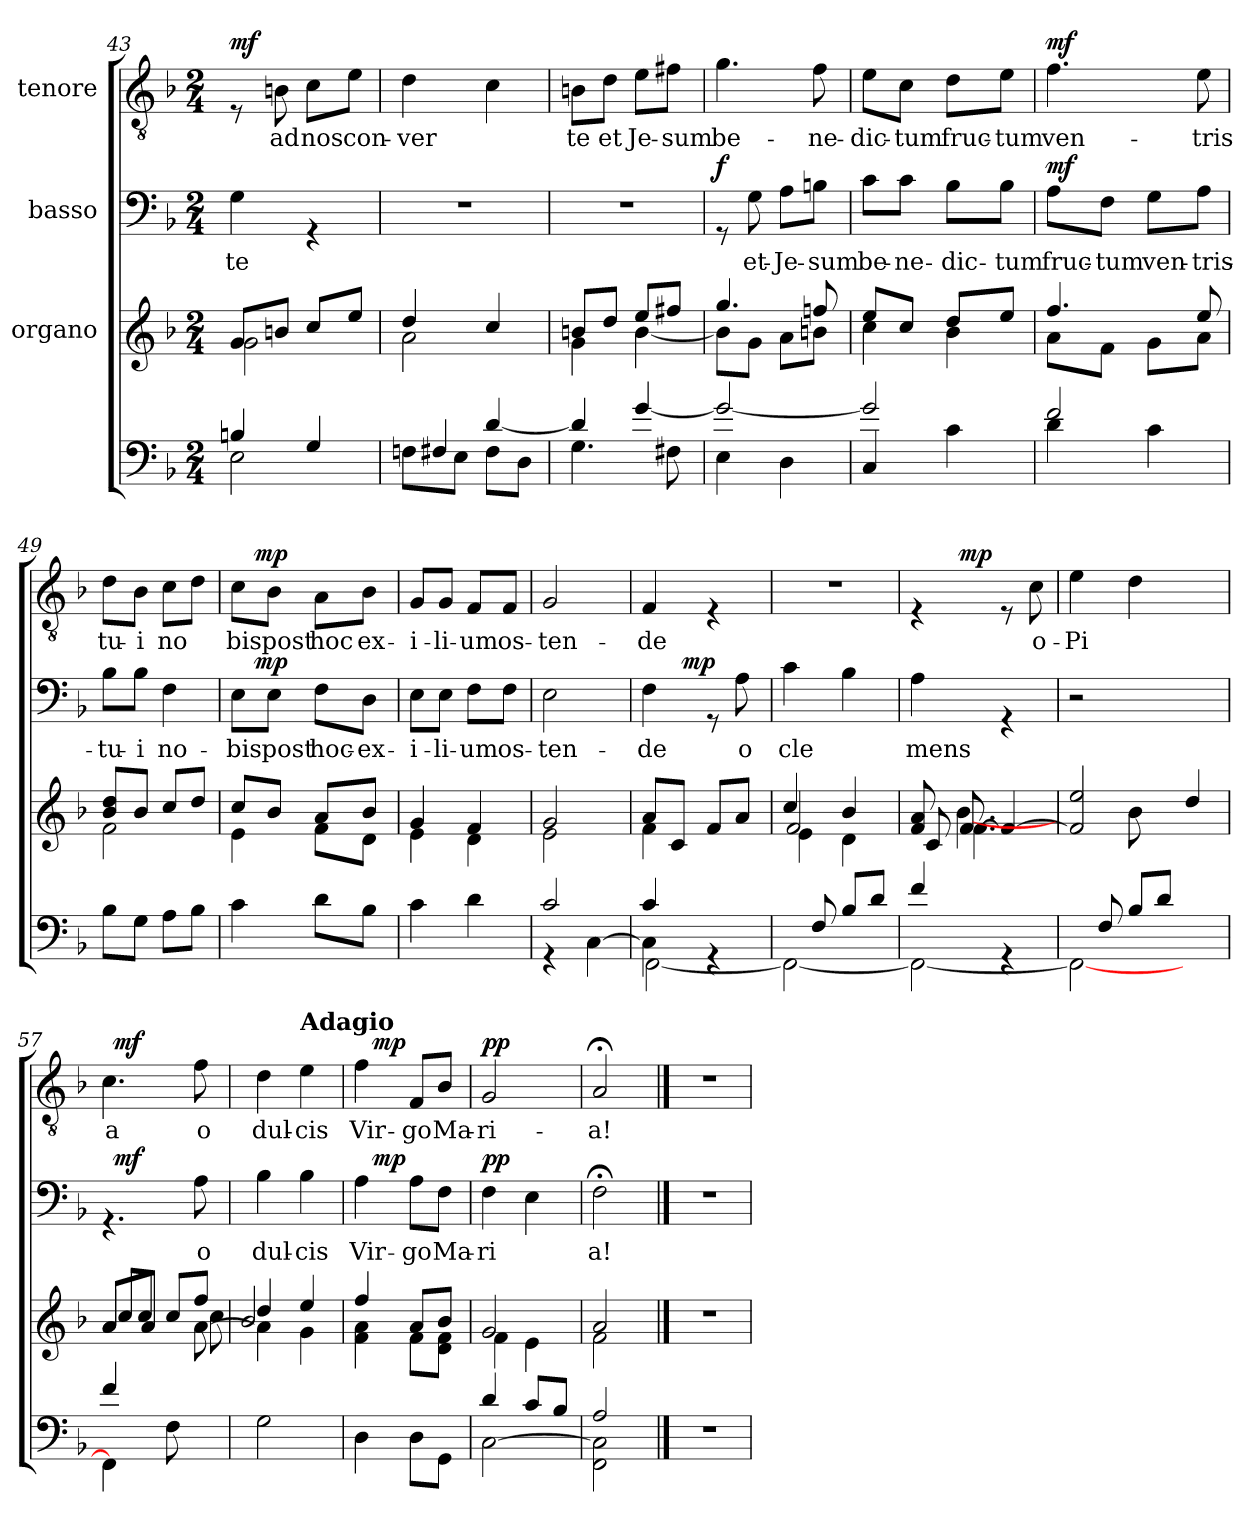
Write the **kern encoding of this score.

**kern	**kern	**kern	**text	**dynam	**kern	**text	**dynam
*part4	*part3	*part2	*part2	*part2	*part1	*part1	*part1
*staff4	*staff3	*staff2	*staff2	*staff2	*staff1	*staff1	*staff1
*	*I"organo	*I"basso	*	*	*I"tenore	*	*
*clefF4	*clefG2	*clefF4	*	*	*clefGv2	*	*
*k[b-]	*k[b-]	*k[b-]	*	*	*k[b-]	*	*
*F:	*F:	*F:	*	*	*F:	*	*
*M2/4	*M2/4	*M2/4	*	*	*M2/4	*	*
=43	=43	=43	=43	=43	=43	=43	=43
*^	*^	*	*	*	*	*	*
!	!	!	!	!	!LO:LY:b	!	!	!	!LO:DY:a
2E\	4Bn/	8g/L	2g\	4G\	te	.	8rE	.	mf
!	!	!	!	!	!	!	!	!LO:LY:b	!
.	.	8bn/J	.	.	.	.	8Bn\	ad	.
!	!	!	!	!	!	!	!	!LO:LY:b	!
.	4G/	8cc/L	.	4rGG	.	.	8c\L	nos	.
!	!	!	!	!	!	!	!	!LO:LY:b	!
.	.	8ee/J	.	.	.	.	8e\J	con-	.
=44	=44	=44	=44	=44	=44	=44	=44	=44	=44
!	!	!	!	!	!	!	!	!LO:LY:b	!
8Fn\L	4F#X/	4dd/	2a\	2r	.	.	4d\	-ver	.
8E\J	.	.	.	.	.	.	.	.	.
8F#\L	[<4d/	4cc/	.	.	.	.	4c\	.	.
8D\J	.	.	.	.	.	.	.	.	.
=45	=45	=45	=45	=45	=45	=45	=45	=45	=45
!	!	!	!	!	!	!	!	!LO:LY:b	!
4.G\	4d/]	8bn/L	4g\	2r	.	.	8Bn\L	te	.
!	!	!	!	!	!	!	!	!LO:LY:b	!
.	.	8dd/J	.	.	.	.	8d\J	et	.
!	!	!	!	!	!	!	!	!LO:LY:b	!
.	[<4g/	8ee/L	[>4b\	.	.	.	8e\L	Je-	.
!	!	!	!	!	!	!	!	!LO:LY:b	!
8F#X\	.	8ff#X/J	.	.	.	.	8f#X\J	-sum	.
!!LO:LB:g=z
=46	=46	=46	=46	=46	=46	=46	=46	=46	=46
!	!	!	!	!	!	!LO:DY:a	!	!LO:LY:b	!
4E\	2g/_	4.gg/	8b\L]	8rGG	.	f	4.g\	be-	.
!	!	!	!	!	!LO:LY:b	!	!	!	!
.	.	.	8g\J	8G\	et-	.	.	.	.
!	!	!	!	!	!LO:LY:b	!	!	!	!
4D\	.	.	8a\L	8A\L	-Je-	.	.	.	.
!	!	!	!	!	!LO:LY:b	!	!	!LO:LY:b	!
.	.	8ffni/	8bn\J	8Bn\J	-sum	.	8f\	-ne-	.
=47	=47	=47	=47	=47	=47	=47	=47	=47	=47
!	!	!	!	!	!LO:LY:b	!	!	!LO:LY:b	!
4C/	2g/]	8ee/L	4cc\	8c\L	be-	.	8e\L	-dic-	.
!	!	!	!	!	!LO:LY:b	!	!	!LO:LY:b	!
.	.	8cc/J	.	8c\J	-ne-	.	8c\J	-tum	.
!	!	!	!	!	!LO:LY:b	!	!	!LO:LY:b	!
4c\	.	8dd/L	4b-i\	8B-\L	-dic-	.	8d\L	fruc-	.
!	!	!	!	!	!LO:LY:b	!	!	!LO:LY:b	!
.	.	8ee/J	.	8B-\J	-tum	.	8e\J	-tum	.
=48	=48	=48	=48	=48	=48	=48	=48	=48	=48
!	!	!	!	!	!LO:LY:b	!LO:DY:a	!	!LO:LY:b	!LO:DY:a
4d\	2f/	4.ff/	8a\L	8A\L	fruc-	mf	4.f\	ven-	mf
!	!	!	!	!	!LO:LY:b	!	!	!	!
.	.	.	8f\J	8F\J	-tum	.	.	.	.
!	!	!	!	!	!LO:LY:b	!	!	!	!
4c\	.	.	8g\L	8G\L	ven-	.	.	.	.
!	!	!	!	!	!LO:LY:b	!	!	!LO:LY:b	!
.	.	8ee/	8a\J	8A\J	-tris-	.	8e\	-tris	.
*v	*v	*	*	*	*	*	*	*	*
=49	=49	=49	=49	=49	=49	=49	=49	=49
!	!	!	!	!LO:LY:b	!	!	!LO:LY:b	!
8B-\L	8b-/ 8dd/L	2f\	8B-\L	-tu-	.	8d\L	tu-	.
!	!	!	!	!LO:LY:b	!	!	!LO:LY:b	!
8G\J	8b-/J	.	8B-\J	-i	.	8B-\J	-i	.
!	!	!	!	!LO:LY:b	!	!	!LO:LY:b	!
8A\L	8cc/L	.	4F\	no-	.	8c\L	no	.
8B-\J	8dd/J	.	.	.	.	8d\J	.	.
=50	=50	=50	=50	=50	=50	=50	=50	=50
!	!	!	!	!LO:LY:b	!	!	!LO:LY:b	!
*	*	*	*^	*	*	*^	*	*
4c\	8cc/L	4e\	8E\L	16.ryy	-bis	.	8c\L	16.ryy	bis	.
!	!	!	!	!	!	!LO:DY:a	!	!	!	!LO:DY:a
.	.	.	.	4ryy	.	mp	.	4ryy	.	mp
!	!	!	!	!	!LO:LY:b	!	!	!	!LO:LY:b	!
.	8b-/J	.	8E\J	.	post	.	8B-\J	.	post	.
!	!	!	!	!	!LO:LY:b	!	!	!	!LO:LY:b	!
8d\L	8a/L	8f\L	8F\L	.	hoc-	.	8A\L	.	hoc	.
.	.	.	.	8ryy	.	.	.	8ryy	.	.
!	!	!	!	!	!LO:LY:b	!	!	!	!LO:LY:b	!
8B-\J	8b-/J	8d\J	8D\J	.	-ex-	.	8B-\J	.	ex-	.
.	.	.	.	32ryy	.	.	.	32ryy	.	.
!!LO:LB:g=z
=51	=51	=51	=51	=51	=51	=51	=51	=51	=51	=51
!	!	!	!	!	!LO:LY:b	!	!	!	!LO:LY:b	!
*	*	*	*v	*v	*	*	*	*	*	*
*	*	*	*	*	*	*v	*v	*	*
4c\	4g/	4e\	8E\L	-i-	.	8G/L	-i-	.
!	!	!	!	!LO:LY:b	!	!	!LO:LY:b	!
.	.	.	8E\J	-li-	.	8G/J	-li-	.
!	!	!	!	!LO:LY:b	!	!	!LO:LY:b	!
4d\	4f/	4d\	8F\L	-um	.	8F/L	-um	.
!	!	!	!	!LO:LY:b	!	!	!LO:LY:b	!
.	.	.	8F\J	os-	.	8F/J	os-	.
=52	=52	=52	=52	=52	=52	=52	=52	=52
*^	*	*	*	*	*	*	*	*
!	!	!	!	!	!LO:LY:b	!	!	!LO:LY:b	!
4rGG	2c/	2g/	2e\	2E\	-ten-	.	2G/	-ten-	.
[>4C\	.	.	.	.	.	.	.	.	.
=53	=53	=53	=53	=53	=53	=53	=53	=53	=53
*	*^	*	*	*	*	*	*	*	*
!	!	!	!	!	!	!LO:LY:b	!	!	!LO:LY:b	!
*	*	*	*	*	*^	*	*	*	*	*
4C\]	[>2FF\	4c/	8a/L	4f\	4F\	8ryy	-de	.	4F/	-de	.
.	.	.	8c/J	.	.	32ryy	.	.	.	.	.
!	!	!	!	!	!	!	!	!LO:DY:a	!	!	!
.	.	.	.	.	.	4ryy	.	mp	.	.	.
4rGG	.	4ryy	8f/L	4ryy	8rGG	.	.	.	4rE	.	.
!	!	!	!	!	!	!	!LO:LY:b	!	!	!	!
.	.	.	8a/J	.	8A\	.	o	.	.	.	.
.	.	.	.	.	.	16.ryy	.	.	.	.	.
=54	=54	=54	=54	=54	=54	=54	=54	=54	=54	=54	=54
*	*	*	*	*^	*	*	*	*	*	*	*
!	!	!	!	!	!	!	!	!LO:LY:b	!	!	!	!
*	*v	*v	*	*	*	*v	*v	*	*	*	*	*
8ryy	2FF\_	4cc/	2f/	4e\	4c\	cle	.	2r	.	.
8F/	.	.	.	.	.	.	.	.	.	.
8B-/L	.	4b-/	.	4d\	4B-\	.	.	.	.	.
8d/J	.	.	.	.	.	.	.	.	.	.
=55	=55	=55	=55	=55	=55	=55	=55	=55	=55	=55
!	!	!	!	!	!	!LO:LY:b	!	!	!	!
*	*	*	*	*	*	*	*	*^	*	*
4f/	2FF\_	8f/ 8a/	8c/	8ryy	4A\	mens	.	4rE	8ryy	.	.
!	!	!	!	!	!	!	!	!	!	!	!LO:DY:a
.	.	[<8f/	[>4.b-\	4.f\	.	.	.	.	4.ryy	.	mp
4rGG	.	4f/_	.	.	4rGG	.	.	8rE	.	.	.
!	!	!	!	!	!	!	!	!	!	!LO:LY:b	!
.	.	.	.	.	.	.	.	8c\	.	o-	.
*	*	*	*v	*v	*	*	*	*	*	*	*
!!LO:PB:g=z
=56	=56	=56	=56	=56	=56	=56	=56	=56	=56	=56
!	!	!	!	!	!	!	!	!	!LO:LY:b	!
*	*	*	*	*	*	*	*v	*v	*	*
8ryy	2FF\_	2f/] 2ee/	4ryy	2r	.	.	4e\	-Pi	.
8F/	.	.	.	.	.	.	.	.	.
8B-/L	.	.	8b-\	.	.	.	4d\	.	.
8d/J	.	.	4.ryy	.	.	.	.	.	.
4ryy	4ryy	4dd/	.	4ryy	.	.	4ryy	.	.
=57	=57	=57	=57	=57	=57	=57	=57	=57	=57
*	*	*	*^	*	*	*	*	*	*
!	!	!	!	!	!	!	!	!	!LO:LY:b	!
*	*	*	*	*	*^	*	*	*^	*	*
4f/	4FF\]	4a/	8a/L	8cc/L	4.rGG	32ryy	.	.	4.c\	32ryy	a	.
!	!	!	!	!	!	!	!	!LO:DY:a	!	!	!	!LO:DY:a
.	.	.	.	.	.	4...ryy	.	mf	.	4...ryy	.	mf
.	.	.	8cc/J	8a/J	.	.	.	.	.	.	.	.
8F\	8ryy	8ryy	8ryy	8cc/L	.	.	.	.	.	.	.	.
!	!	!	!	!	!	!	!LO:LY:b	!	!	!	!LO:LY:b	!
8ryy	8ryy	[>8a\	8cc\	8ff/J	8A\	.	o	.	8f\	.	o	.
=58	=58	=58	=58	=58	=58	=58	=58	=58	=58	=58	=58	=58
!	!	!	!	!	!	!	!LO:LY:b	!	!	!	!LO:LY:b	!
*	*	*	*	*	*v	*v	*	*	*	*	*	*
*v	*v	*	*	*	*	*	*	*v	*v	*	*
2G\	4a\]	4dd/	2b-/	4B-\	dul-	.	4d\	dul-	.
!	!	!	!	!	!	!	!LO:TX:a:B:t=Adagio	!	!
!	!	!	!	!	!LO:LY:b	!	!	!LO:LY:b	!
.	4g\	4ee/	.	4B-\	-cis	.	4e\	-cis	.
*	*	*v	*v	*	*	*	*	*	*
=59	=59	=59	=59	=59	=59	=59	=59	=59
!	!	!	!	!LO:LY:b	!	!	!LO:LY:b	!
*	*	*	*^	*	*	*^	*	*
4D\	4ff/	4f\ 4a\	4A\	16ryy	Vir-	.	4f\	16ryy	Vir-	.
!	!	!	!	!	!	!LO:DY:a	!	!	!	!LO:DY:a
.	.	.	.	4..ryy	.	mp	.	4..ryy	.	mp
!	!	!	!	!	!LO:LY:b	!	!	!	!LO:LY:b	!
8D\L	8a/L	8f\L	8A\L	.	-go	.	8F/L	.	-go	.
!	!	!	!	!	!LO:LY:b	!	!	!	!LO:LY:b	!
8GG\J	8b-/J	8d\ 8f\J	8F\J	.	Ma-	.	8B-/J	.	Ma-	.
=60	=60	=60	=60	=60	=60	=60	=60	=60	=60	=60
*^	*	*	*	*	*	*	*	*	*	*
!	!	!	!	!	!	!LO:LY:b	!LO:DY:a	!	!	!LO:LY:b	!LO:DY:a
*	*	*	*	*v	*v	*	*	*	*	*	*
*	*	*	*	*	*	*	*v	*v	*	*
[>2C\	4d/	2g/	4f\	4F\	-ri	pp	2G/	-ri-	pp
.	8c/L	.	4e\	4E\	.	.	.	.	.
.	8B-/J	.	.	.	.	.	.	.	.
=61	=61	=61	=61	=61	=61	=61	=61	=61	=61
!	!	!	!	!	!LO:LY:b	!	!	!LO:LY:b	!
2FF\ 2C\]	2A/	2a/	2f\	2F;<\	a!	.	2A;/	-a!	.
*v	*v	*	*	*	*	*	*	*	*
*	*v	*v	*	*	*	*	*	*
!!LO:LB:g=z
==62	==62	==62	==62	==62	==62	==62	==62
2r	2r	2r	.	.	2r	.	.
=	=	=	=	=	=	=	=
*-	*-	*-	*-	*-	*-	*-	*-
